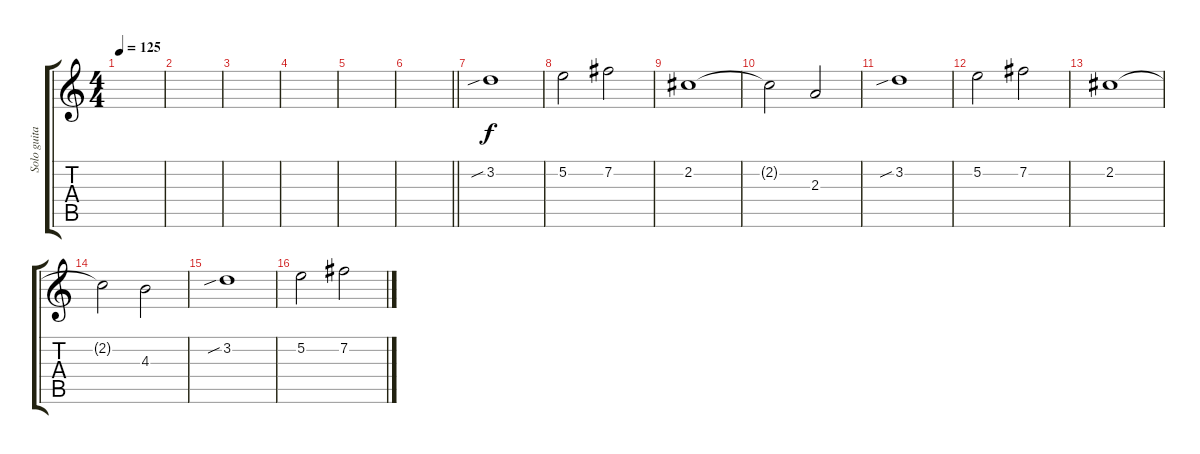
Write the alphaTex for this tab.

\track ("Solo guitar" "Solo guita") {instrument overdrivenguitar}
\staff {score tabs}
\tuning (E4 B3 G3 D3 A2 E2) {hide}
\ts (4 4)
\tempo 125
\clef g2
\ks c
|
|
|
|
|
\barLineRight lightlight
|
3.2{sib}.1 |
5.2.2 7.2.2 |
2.2.1 |
2.2{t}.2 2.3.2 |
3.2{sib}.1 |
5.2.2 7.2.2 |
2.2.1 |
2.2{t}.2 4.3.2 |
3.2{sib}.1 |
5.2.2 7.2.2
